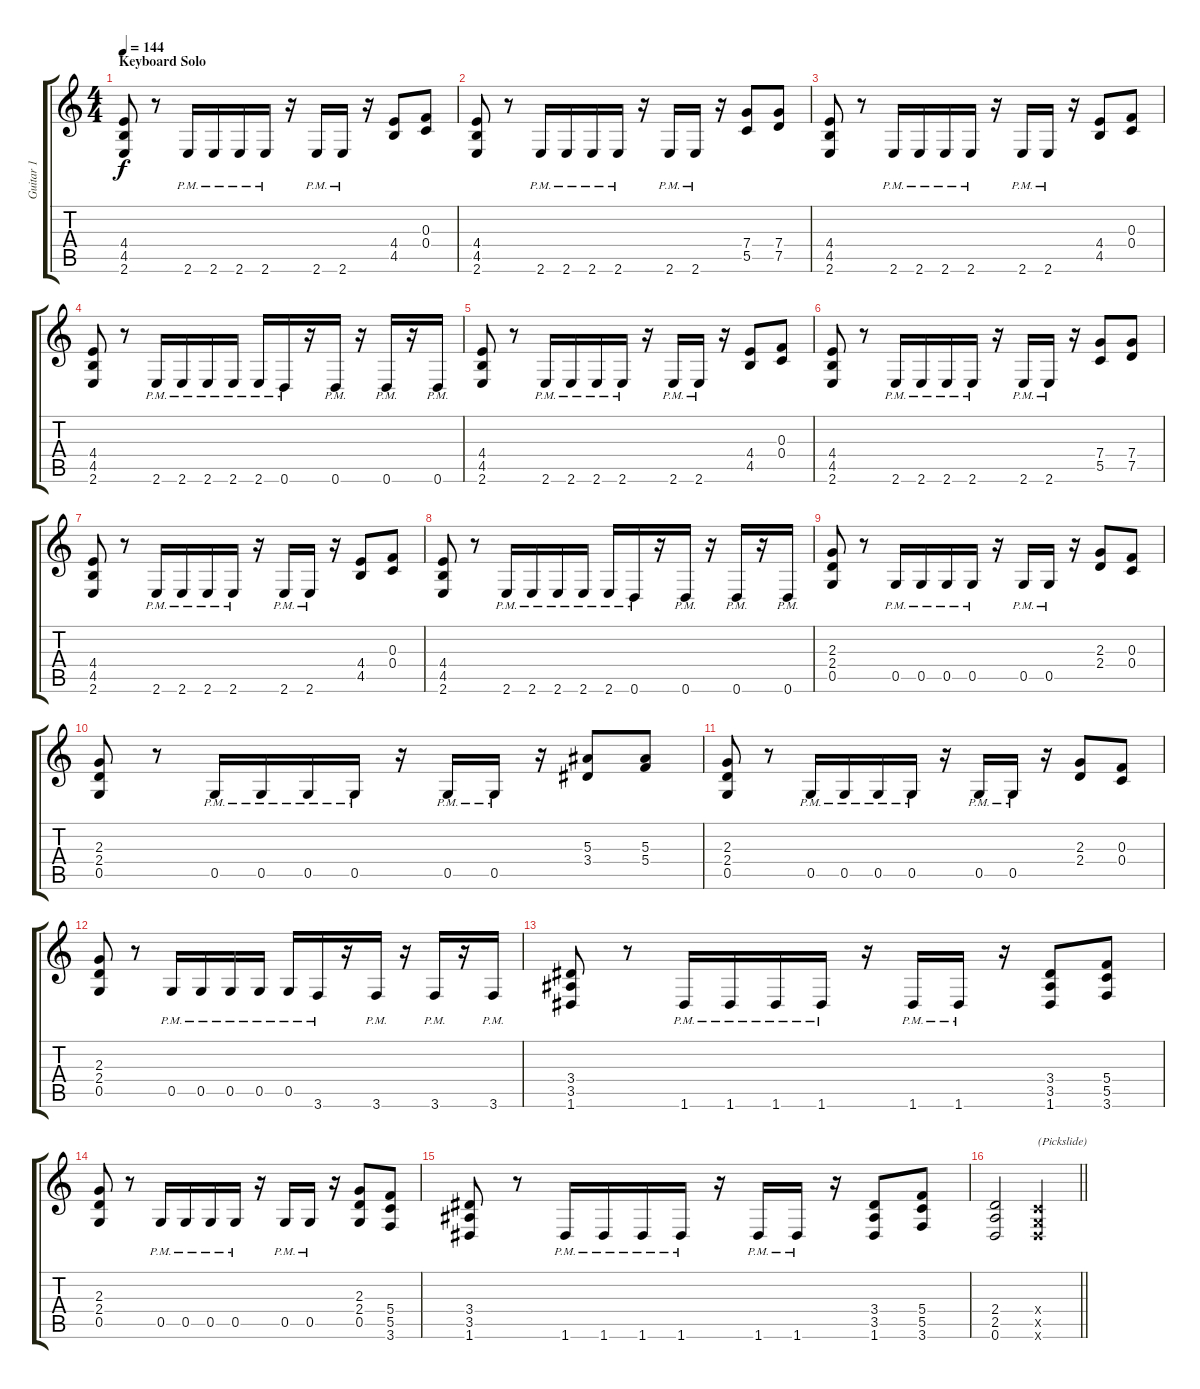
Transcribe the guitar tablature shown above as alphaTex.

\track ("Guitar 1" "Guitar 1") {instrument distortionguitar}
\staff {score tabs}
\tuning (D4 A3 F3 C3 G2 D2) {hide}
\ts (4 4)
\section ("" "Keyboard Solo")
\tempo 144
\clef g2
\ks c
(4.4 4.5 2.6).8{dy f} r.8 2.6{pm}.16 2.6{pm}.16 2.6{pm}.16 2.6{pm}.16 r.16 2.6{pm}.16 2.6{pm}.16 r.16 (4.4 4.5).8 (0.3 0.4).8 |
(4.4 4.5 2.6).8 r.8 2.6{pm}.16 2.6{pm}.16 2.6{pm}.16 2.6{pm}.16 r.16 2.6{pm}.16 2.6{pm}.16 r.16 (7.4 5.5).8 (7.4 7.5).8 |
(4.4 4.5 2.6).8 r.8 2.6{pm}.16 2.6{pm}.16 2.6{pm}.16 2.6{pm}.16 r.16 2.6{pm}.16 2.6{pm}.16 r.16 (4.4 4.5).8 (0.3 0.4).8 |
(4.4 4.5 2.6).8 r.8 2.6{pm}.16 2.6{pm}.16 2.6{pm}.16 2.6{pm}.16 2.6{pm}.16 0.6{pm}.16 r.16 0.6{pm}.16 r.16 0.6{pm}.16 r.16 0.6{pm}.16 |
(4.4 4.5 2.6).8 r.8 2.6{pm}.16 2.6{pm}.16 2.6{pm}.16 2.6{pm}.16 r.16 2.6{pm}.16 2.6{pm}.16 r.16 (4.4 4.5).8 (0.3 0.4).8 |
(4.4 4.5 2.6).8 r.8 2.6{pm}.16 2.6{pm}.16 2.6{pm}.16 2.6{pm}.16 r.16 2.6{pm}.16 2.6{pm}.16 r.16 (7.4 5.5).8 (7.4 7.5).8 |
(4.4 4.5 2.6).8 r.8 2.6{pm}.16 2.6{pm}.16 2.6{pm}.16 2.6{pm}.16 r.16 2.6{pm}.16 2.6{pm}.16 r.16 (4.4 4.5).8 (0.3 0.4).8 |
(4.4 4.5 2.6).8 r.8 2.6{pm}.16 2.6{pm}.16 2.6{pm}.16 2.6{pm}.16 2.6{pm}.16 0.6{pm}.16 r.16 0.6{pm}.16 r.16 0.6{pm}.16 r.16 0.6{pm}.16 |
(2.3 2.4 0.5).8 r.8 0.5{pm}.16 0.5{pm}.16 0.5{pm}.16 0.5{pm}.16 r.16 0.5{pm}.16 0.5{pm}.16 r.16 (2.3 2.4).8 (0.3 0.4).8 |
(2.3 2.4 0.5).8 r.8 0.5{pm}.16 0.5{pm}.16 0.5{pm}.16 0.5{pm}.16 r.16 0.5{pm}.16 0.5{pm}.16 r.16 (5.3 3.4).8 (5.3 5.4).8 |
(2.3 2.4 0.5).8 r.8 0.5{pm}.16 0.5{pm}.16 0.5{pm}.16 0.5{pm}.16 r.16 0.5{pm}.16 0.5{pm}.16 r.16 (2.3 2.4).8 (0.3 0.4).8 |
(2.3 2.4 0.5).8 r.8 0.5{pm}.16 0.5{pm}.16 0.5{pm}.16 0.5{pm}.16 0.5{pm}.16 3.6{pm}.16 r.16 3.6{pm}.16 r.16 3.6{pm}.16 r.16 3.6{pm}.16 |
(3.4 3.5 1.6).8 r.8 1.6{pm}.16 1.6{pm}.16 1.6{pm}.16 1.6{pm}.16 r.16 1.6{pm}.16 1.6{pm}.16 r.16 (3.4 3.5 1.6).8 (5.4 5.5 3.6).8 |
(2.3 2.4 0.5).8 r.8 0.5{pm}.16 0.5{pm}.16 0.5{pm}.16 0.5{pm}.16 r.16 0.5{pm}.16 0.5{pm}.16 r.16 (2.3 2.4 0.5).8 (5.4 5.5 3.6).8 |
(3.4 3.5 1.6).8 r.8 1.6{pm}.16 1.6{pm}.16 1.6{pm}.16 1.6{pm}.16 r.16 1.6{pm}.16 1.6{pm}.16 r.16 (3.4 3.5 1.6).8 (5.4 5.5 3.6).8 |
\barLineRight lightlight
(2.4 2.5 0.6).2 (0.4{x} 0.5{x} 0.6{x}).2{txt "(Pickslide)"}
